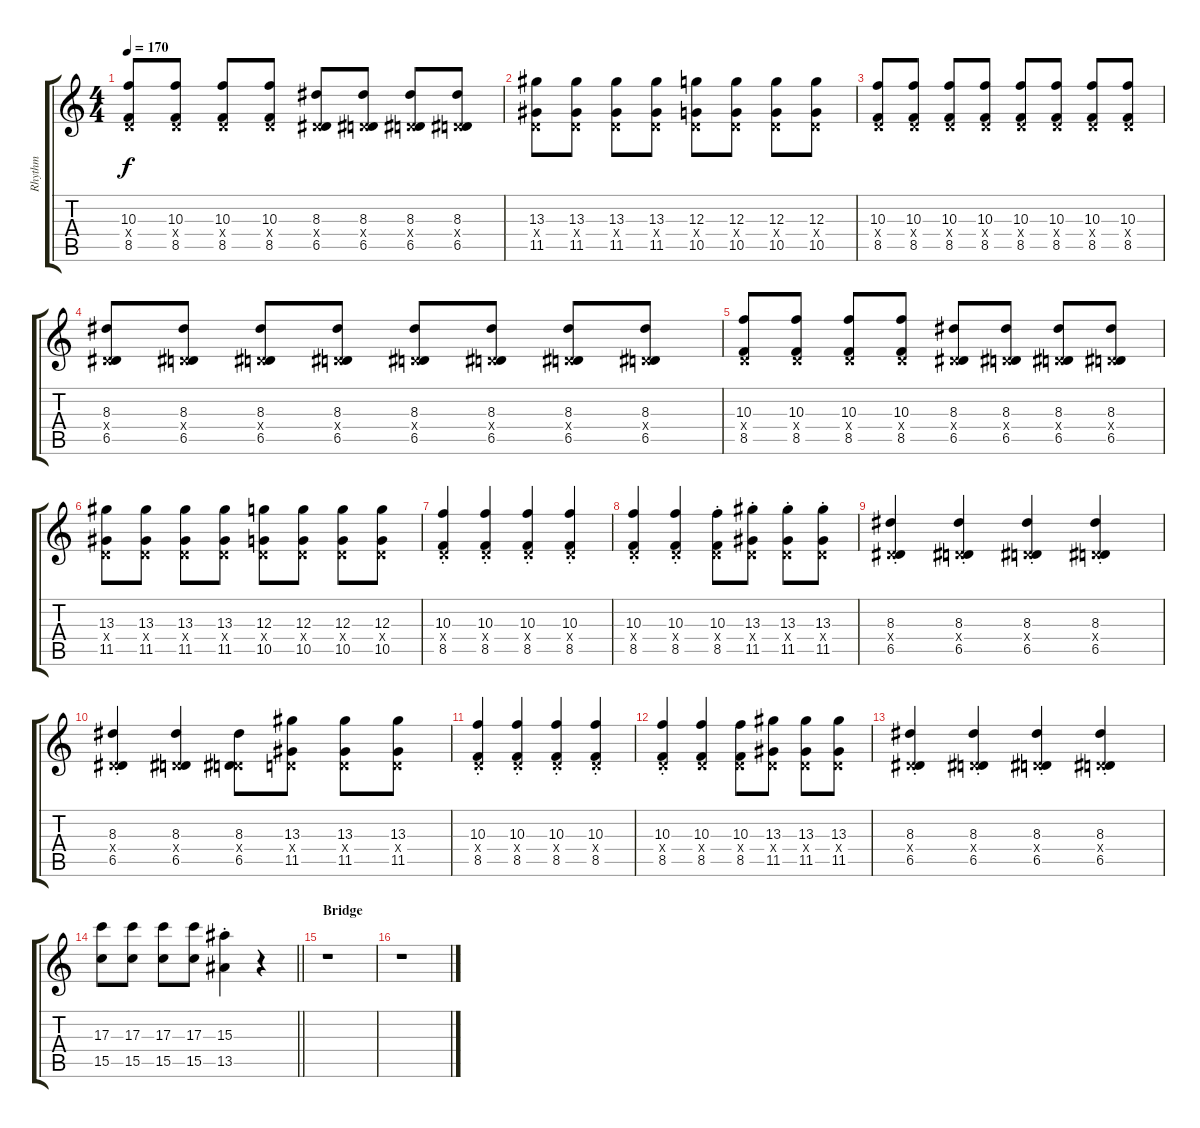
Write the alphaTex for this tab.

\track ("Rhythm" "Rhythm") {instrument distortionguitar}
\staff {score tabs}
\tuning (E4 B3 G3 D3 A2 D2) {hide}
\ts (4 4)
\tempo 170
\clef g2
\ks c
(10.3 0.4{x} 8.5).8{dy f} (10.3 0.4{x} 8.5).8 (10.3 0.4{x} 8.5).8 (10.3 0.4{x} 8.5).8 (8.3 0.4{x} 6.5).8 (8.3 0.4{x} 6.5).8 (8.3 0.4{x} 6.5).8 (8.3 0.4{x} 6.5).8 |
(13.3 0.4{x} 11.5).8 (13.3 0.4{x} 11.5).8 (13.3 0.4{x} 11.5).8 (13.3 0.4{x} 11.5).8 (12.3 0.4{x} 10.5).8 (12.3 0.4{x} 10.5).8 (12.3 0.4{x} 10.5).8 (12.3 0.4{x} 10.5).8 |
(10.3 0.4{x} 8.5).8 (10.3 0.4{x} 8.5).8 (10.3 0.4{x} 8.5).8 (10.3 0.4{x} 8.5).8 (10.3 0.4{x} 8.5).8 (10.3 0.4{x} 8.5).8 (10.3 0.4{x} 8.5).8 (10.3 0.4{x} 8.5).8 |
(8.3 0.4{x} 6.5).8 (8.3 0.4{x} 6.5).8 (8.3 0.4{x} 6.5).8 (8.3 0.4{x} 6.5).8 (8.3 0.4{x} 6.5).8 (8.3 0.4{x} 6.5).8 (8.3 0.4{x} 6.5).8 (8.3 0.4{x} 6.5).8 |
(10.3 0.4{x} 8.5).8 (10.3 0.4{x} 8.5).8 (10.3 0.4{x} 8.5).8 (10.3 0.4{x} 8.5).8 (8.3 0.4{x} 6.5).8 (8.3 0.4{x} 6.5).8 (8.3 0.4{x} 6.5).8 (8.3 0.4{x} 6.5).8 |
(13.3 0.4{x} 11.5).8 (13.3 0.4{x} 11.5).8 (13.3 0.4{x} 11.5).8 (13.3 0.4{x} 11.5).8 (12.3 0.4{x} 10.5).8 (12.3 0.4{x} 10.5).8 (12.3 0.4{x} 10.5).8 (12.3 0.4{x} 10.5).8 |
(10.3{st} 0.4{x} 8.5{st}).4 (10.3{st} 0.4{x} 8.5{st}).4 (10.3{st} 0.4{x} 8.5{st}).4 (10.3{st} 0.4{x} 8.5{st}).4 |
(10.3{st} 0.4{x} 8.5{st}).4 (10.3{st} 0.4{x} 8.5{st}).4 (10.3{st} 0.4{x} 8.5{st}).8 (13.3{st} 0.4{x} 11.5{st}).8 (13.3{st} 0.4{x} 11.5{st}).8 (13.3{st} 0.4{x} 11.5{st}).8 |
(8.3{st} 0.4{x} 6.5{st}).4 (8.3{st} 0.4{x} 6.5{st}).4 (8.3{st} 0.4{x} 6.5{st}).4 (8.3{st} 0.4{x} 6.5{st}).4 |
(8.3{st} 0.4{x} 6.5{st}).4 (8.3 0.4{x} 6.5).4 (8.3 0.4{x} 6.5).8 (13.3 0.4{x} 11.5).8 (13.3 0.4{x} 11.5).8 (13.3 0.4{x} 11.5).8 |
(10.3{st} 0.4{x} 8.5{st}).4 (10.3{st} 0.4{x} 8.5{st}).4 (10.3{st} 0.4{x} 8.5{st}).4 (10.3{st} 0.4{x} 8.5{st}).4 |
(10.3{st} 0.4{x} 8.5{st}).4 (10.3 0.4{x} 8.5).4 (10.3 0.4{x} 8.5).8 (13.3 0.4{x} 11.5).8 (13.3 0.4{x} 11.5).8 (13.3 0.4{x} 11.5).8 |
(8.3{st} 0.4{x} 6.5{st}).4 (8.3{st} 0.4{x} 6.5{st}).4 (8.3{st} 0.4{x} 6.5{st}).4 (8.3{st} 0.4{x} 6.5{st}).4 |
\barLineRight lightlight
(17.3 15.5).8 (17.3 15.5).8 (17.3 15.5).8 (17.3 15.5).8 (15.3{st} 13.5{st}).4 r.4 |
\section ("" "Bridge")
r.1 |
r.1
